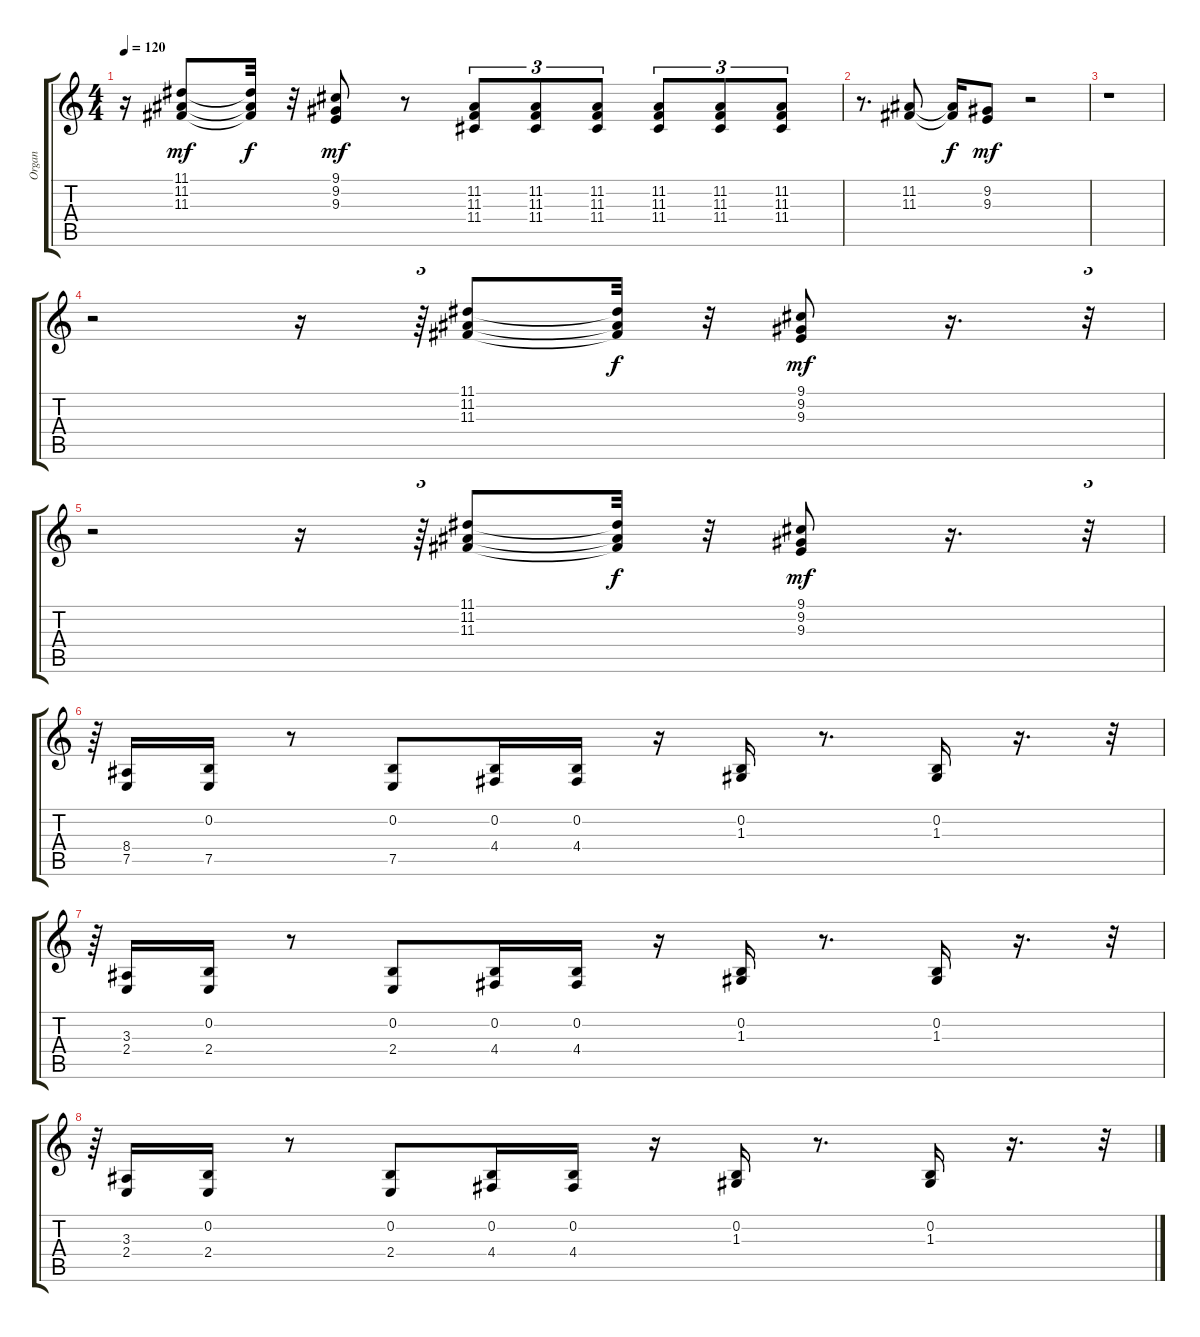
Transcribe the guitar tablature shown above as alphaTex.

\track ("Organ" "Organ") {instrument harpsichord}
\staff {score tabs}
\tuning (E4 B3 G3 D3 A2 E2) {hide}
\ts (4 4)
\tempo 120
\clef g2
\ks c
r.16{dy mf} (11.1 11.2 11.3).8 (11.1{t} 11.2{t} 11.3{t}).32{dy f} r.32 (9.1 9.2 9.3).8{dy mf} r.8 (11.2 11.3 11.4).8{tu (3 2)} (11.2 11.3 11.4).8{tu (3 2)} (11.2 11.3 11.4).8{tu (3 2)} (11.2 11.3 11.4).8{tu (3 2)} (11.2 11.3 11.4).8{tu (3 2)} (11.2 11.3 11.4).8{tu (3 2)} |
r.8{d} (11.2 11.3).8 (11.2{t} 11.3{t}).16{dy f} (9.2 9.3).8{dy mf} r.2 |
r.1 |
r.2 r.16 r.64{tu (3 2)} (11.1 11.2 11.3).8 (11.1{t} 11.2{t} 11.3{t}).32{dy f} r.32 (9.1 9.2 9.3).8{dy mf} r.16{d} r.32{tu (3 2)} |
r.2 r.16 r.64{tu (3 2)} (11.1 11.2 11.3).8 (11.1{t} 11.2{t} 11.3{t}).32{dy f} r.32 (9.1 9.2 9.3).8{dy mf} r.16{d} r.32{tu (3 2)} |
r.64{tu (3 2)} (8.4 7.5).16 (0.2 7.5).16 r.8 (0.2 7.5).8 (0.2 4.4).16 (0.2 4.4).16 r.16 (0.2 1.3).16 r.8{d} (0.2 1.3).16 r.16{d} r.32{tu (3 2)} |
r.64{tu (3 2)} (3.3 2.4).16 (0.2 2.4).16 r.8 (0.2 2.4).8 (0.2 4.4).16 (0.2 4.4).16 r.16 (0.2 1.3).16 r.8{d} (0.2 1.3).16 r.16{d} r.32{tu (3 2)} |
r.64{tu (3 2)} (3.3 2.4).16 (0.2 2.4).16 r.8 (0.2 2.4).8 (0.2 4.4).16 (0.2 4.4).16 r.16 (0.2 1.3).16 r.8{d} (0.2 1.3).16 r.16{d} r.32{tu (3 2)}
